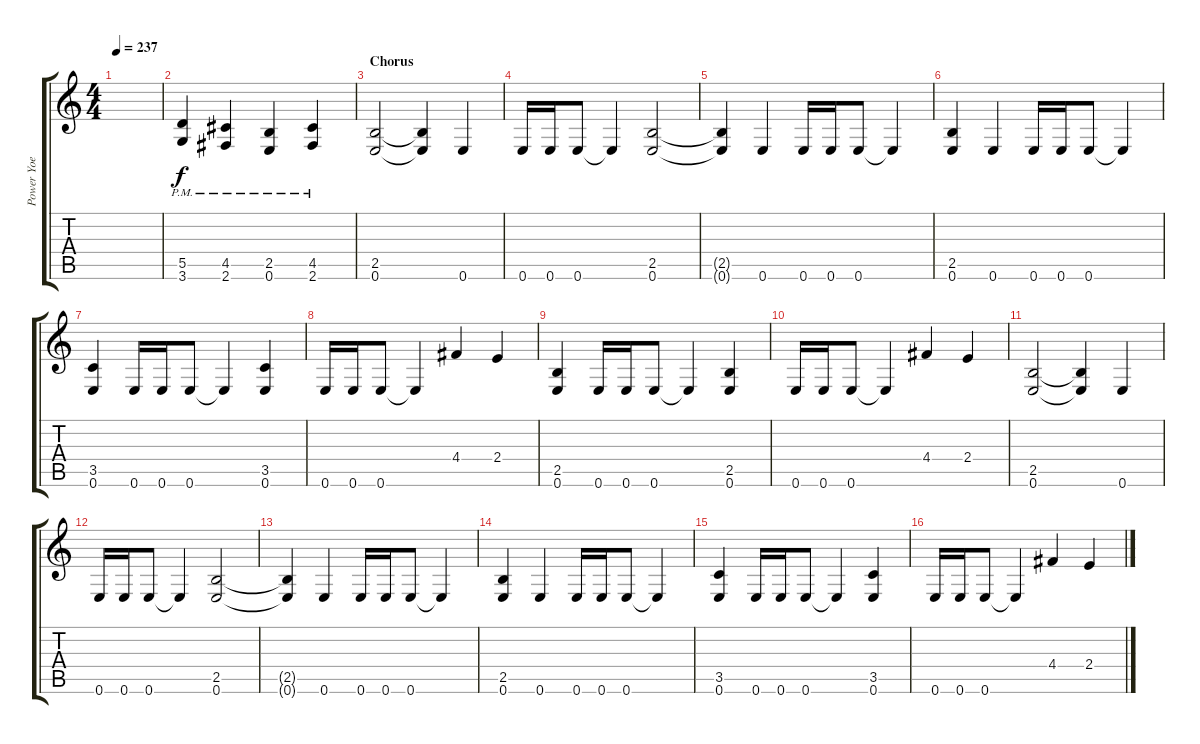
\track ("Power Yoe" "Power Yoe") {instrument distortionguitar}
\staff {score tabs}
\tuning (E4 B3 G3 D3 A2 E2) {hide}
\ts (4 4)
\tempo 237
\clef g2
\ks c
|
(5.5{pm} 3.6{pm}).4{volume 12} (4.5{pm} 2.6{pm}).4 (2.5{pm} 0.6{pm}).4 (4.5{pm} 2.6{pm}).4 |
\section ("" "Chorus")
(2.5 0.6).2 (2.5{t} 0.6{t}).4 0.6.4 |
0.6.16 0.6.16 0.6.8 0.6{t}.4 (2.5 0.6).2 |
(2.5{t} 0.6{t}).4 0.6.4 0.6.16 0.6.16 0.6.8 0.6{t}.4 |
(2.5 0.6).4 0.6.4 0.6.16 0.6.16 0.6.8 0.6{t}.4 |
(3.5 0.6).4 0.6.16 0.6.16 0.6.8 0.6{t}.4 (3.5 0.6).4 |
0.6.16 0.6.16 0.6.8 0.6{t}.4 4.4.4 2.4.4 |
(2.5 0.6).4 0.6.16 0.6.16 0.6.8 0.6{t}.4 (2.5 0.6).4 |
0.6.16 0.6.16 0.6.8 0.6{t}.4 4.4.4 2.4.4 |
(2.5 0.6).2 (2.5{t} 0.6{t}).4 0.6.4 |
0.6.16 0.6.16 0.6.8 0.6{t}.4 (2.5 0.6).2 |
(2.5{t} 0.6{t}).4 0.6.4 0.6.16 0.6.16 0.6.8 0.6{t}.4 |
(2.5 0.6).4 0.6.4 0.6.16 0.6.16 0.6.8 0.6{t}.4 |
(3.5 0.6).4 0.6.16 0.6.16 0.6.8 0.6{t}.4 (3.5 0.6).4 |
0.6.16 0.6.16 0.6.8 0.6{t}.4 4.4.4 2.4.4
